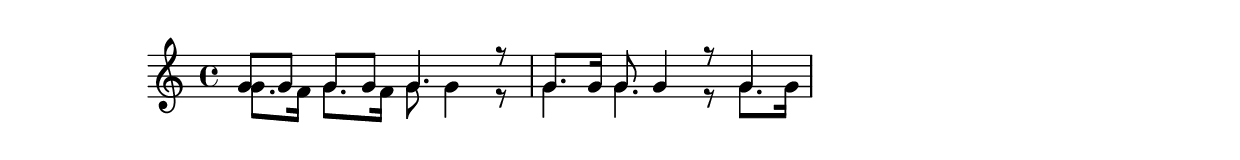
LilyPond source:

\version "2.1.7"
\header {
    
    texidoc = "If NoteCollision has merge-differently-dotted = \\#t note
heads that have differing dot counts may be merged anyway.  Dots
should not disappear when merging similar note heads."
    
}

\paper { raggedright= ##t }
	
\score {
    \context Staff \notes\relative c'' <<
	{
	    g8[ g8]
	    \property Staff.NoteCollision
	    \override #'merge-differently-dotted = ##t
	    g8[ g8]
	    g4. r8 g8. g16
	    g8 g4 r8 g4
	}
	\\
	{
	    g8.[ f16]
	    g8.[ f16]
	    g8 g4 r8 g4
	    g4. r8 g8. g16
	}
    >>
}

